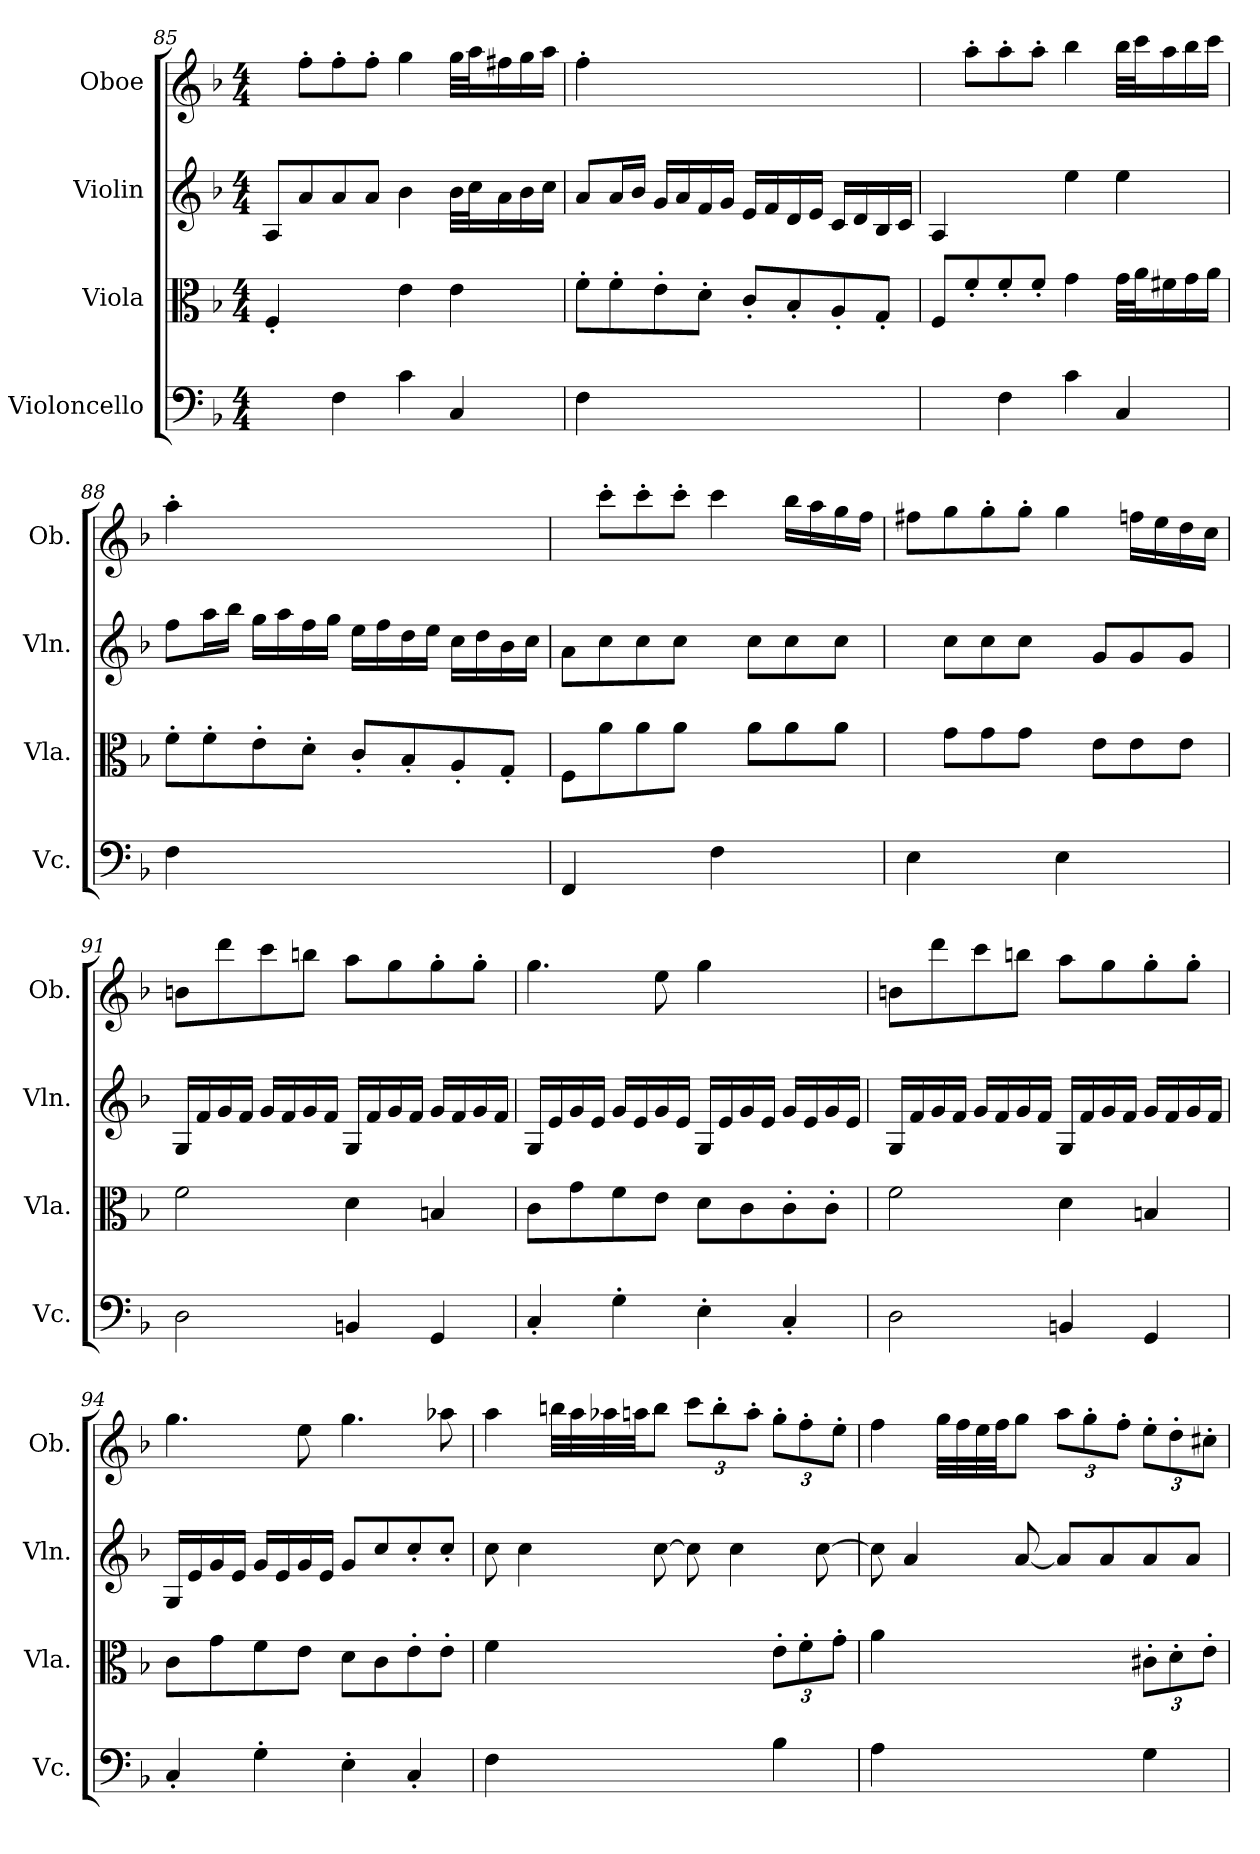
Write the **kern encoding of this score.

**kern	**kern	**kern	**kern
*part4	*part3	*part2	*part1
*staff4	*staff3	*staff2	*staff1
*I"Violoncello	*I"Viola	*I"Violin	*I"Oboe
*I'Vc.	*I'Vla.	*I'Vln.	*I'Ob.
*clefF4	*clefC3	*clefG2	*clefG2
*k[b-]	*k[b-]	*k[b-]	*k[b-]
*M4/4	*M4/4	*M4/4	*M4/4
=85	=85	=85	=85
4ryy	4F'/	8A/L	8ryy
.	.	8a/	8ff'\L
4F\	4ryy	8a/	8ff'\
.	.	8a/J	8ff'\J
4c\	4e\	4b-\	4gg\
4C/	4e\	32b-\LLL	32gg\LLL
.	.	32cc\J	32aa\J
.	.	16a\	16ff#X\
.	.	16b-\	16gg\
.	.	16cc\JJ	16aa\JJ
!!LO:LB:g=z
=86	=86	=86	=86
4F\	8f'\L	8a/L	4ff'\
.	8f'\	16a/L	.
.	.	16b-/JJ	.
4ryy	8e'\	16g/LL	4ryy
.	.	16a/	.
.	8d'\J	16f/	.
.	.	16g/JJ	.
2ryy	8c'/L	16e/LL	2ryy
.	.	16f/	.
.	8B-'/	16d/	.
.	.	16e/JJ	.
.	8A'/	16c/LL	.
.	.	16d/	.
.	8G'/J	16B-/	.
.	.	16c/JJ	.
=87	=87	=87	=87
4ryy	8F/L	4A/	8ryy
.	8f'/	.	8aa'\L
4F\	8f'/	4ryy	8aa'\
.	8f'/J	.	8aa'\J
4c\	4g\	4ee\	4bb-\
4C/	32g\LLL	4ee\	32bb-\LLL
.	32a\J	.	32ccc\J
.	16f#X\	.	16aa\
.	16g\	.	16bb-\
.	16a\JJ	.	16ccc\JJ
=88	=88	=88	=88
4F\	8f'\L	8ff\L	4aa'\
.	8f'\	16aa\L	.
.	.	16bb-\JJ	.
4ryy	8e'\	16gg\LL	4ryy
.	.	16aa\	.
.	8d'\J	16ff\	.
.	.	16gg\JJ	.
2ryy	8c'/L	16ee\LL	2ryy
.	.	16ff\	.
.	8B-'/	16dd\	.
.	.	16ee\JJ	.
.	8A'/	16cc\LL	.
.	.	16dd\	.
.	8G'/J	16b-\	.
.	.	16cc\JJ	.
!!LO:LB:g=z
=89	=89	=89	=89
4FF/	8F\L	8a\L	8ryy
.	8a\	8cc\	8ccc'\L
4ryy	8a\	8cc\	8ccc'\
.	8a\J	8cc\J	8ccc'\J
4F\	8ryy	8ryy	4ccc\
.	8a\L	8cc\L	.
4ryy	8a\	8cc\	16bb-\LL
.	.	.	16aa\
.	8a\J	8cc\J	16gg\
.	.	.	16ff\JJ
=90	=90	=90	=90
4E\	8ryy	8ryy	8ff#X\L
.	8g\L	8cc\L	8gg\
4ryy	8g\	8cc\	8gg'\
.	8g\J	8cc\J	8gg'\J
4E\	8ryy	8ryy	4gg\
.	8e\L	8g/L	.
4ryy	8e\	8g/	16ffn\LL
.	.	.	16ee\
.	8e\J	8g/J	16dd\
.	.	.	16cc\JJ
=91	=91	=91	=91
2D\	2f\	16G/LL	8bn\L
.	.	16f/	.
.	.	16g/	8ddd\
.	.	16f/JJ	.
.	.	16g/LL	8ccc\
.	.	16f/	.
.	.	16g/	8bbn\J
.	.	16f/JJ	.
4BBn/	4d\	16G/LL	8aa\L
.	.	16f/	.
.	.	16g/	8gg\
.	.	16f/JJ	.
4GG/	4Bn/	16g/LL	8gg'\
.	.	16f/	.
.	.	16g/	8gg'\J
.	.	16f/JJ	.
!!LO:PB:g=z
=92	=92	=92	=92
4C'/	8c\L	16G/LL	4.gg\
.	.	16e/	.
.	8g\	16g/	.
.	.	16e/JJ	.
4G'\	8f\	16g/LL	.
.	.	16e/	.
.	8e\J	16g/	8ee\
.	.	16e/JJ	.
4E'\	8d\L	16G/LL	4gg\
.	.	16e/	.
.	8c\	16g/	.
.	.	16e/JJ	.
4C'/	8c'\	16g/LL	4ryy
.	.	16e/	.
.	8c'\J	16g/	.
.	.	16e/JJ	.
=93	=93	=93	=93
2D\	2f\	16G/LL	8bn\L
.	.	16f/	.
.	.	16g/	8ddd\
.	.	16f/JJ	.
.	.	16g/LL	8ccc\
.	.	16f/	.
.	.	16g/	8bbn\J
.	.	16f/JJ	.
4BBn/	4d\	16G/LL	8aa\L
.	.	16f/	.
.	.	16g/	8gg\
.	.	16f/JJ	.
4GG/	4Bn/	16g/LL	8gg'\
.	.	16f/	.
.	.	16g/	8gg'\J
.	.	16f/JJ	.
=94	=94	=94	=94
4C'/	8c\L	16G/LL	4.gg\
.	.	16e/	.
.	8g\	16g/	.
.	.	16e/JJ	.
4G'\	8f\	16g/LL	.
.	.	16e/	.
.	8e\J	16g/	8ee\
.	.	16e/JJ	.
4E'\	8d\L	8g/L	4.gg\
.	8c\	8cc/	.
4C'/	8e'\	8cc'/	.
.	8e'\J	8cc'/J	8aa-X\
!!LO:LB:g=z
=95	=95	=95	=95
4F\	4f\	8cc\	4aa\
.	.	4cc\	.
4ryy	4ryy	.	32bbn\LLL
.	.	.	32aa\
.	.	.	32aa-X\
.	.	.	32aan\JJ
.	.	[8cc\	8bb\J
*	*	*	*Xbrackettup
4ryy	4ryy	8cc\]	12ccc\L
.	.	.	12bb'\
.	.	4cc\	.
.	.	.	12aa'\J
*	*Xbrackettup	*	*
4B-\	12e'\L	.	12gg'\L
.	12f'\	.	12ff'\
.	.	[8cc\	.
.	12g'\J	.	12ee'\J
=96	=96	=96	=96
4A\	4a\	8cc\]	4ff\
.	.	4a/	.
4ryy	4ryy	.	32gg\LLL
.	.	.	32ff\
.	.	.	32ee\
.	.	.	32ff\JJ
.	.	[8a/	8gg\J
4ryy	4ryy	8a/L]	12aa\L
.	.	.	12gg'\
.	.	8a/	.
.	.	.	12ff'\J
4G\	12c#X'\L	8a/	12ee'\L
.	12d'\	.	12dd'\
.	.	8a/J	.
.	12e'\J	.	12cc#X'\J
=	=	=	=
*-	*-	*-	*-
